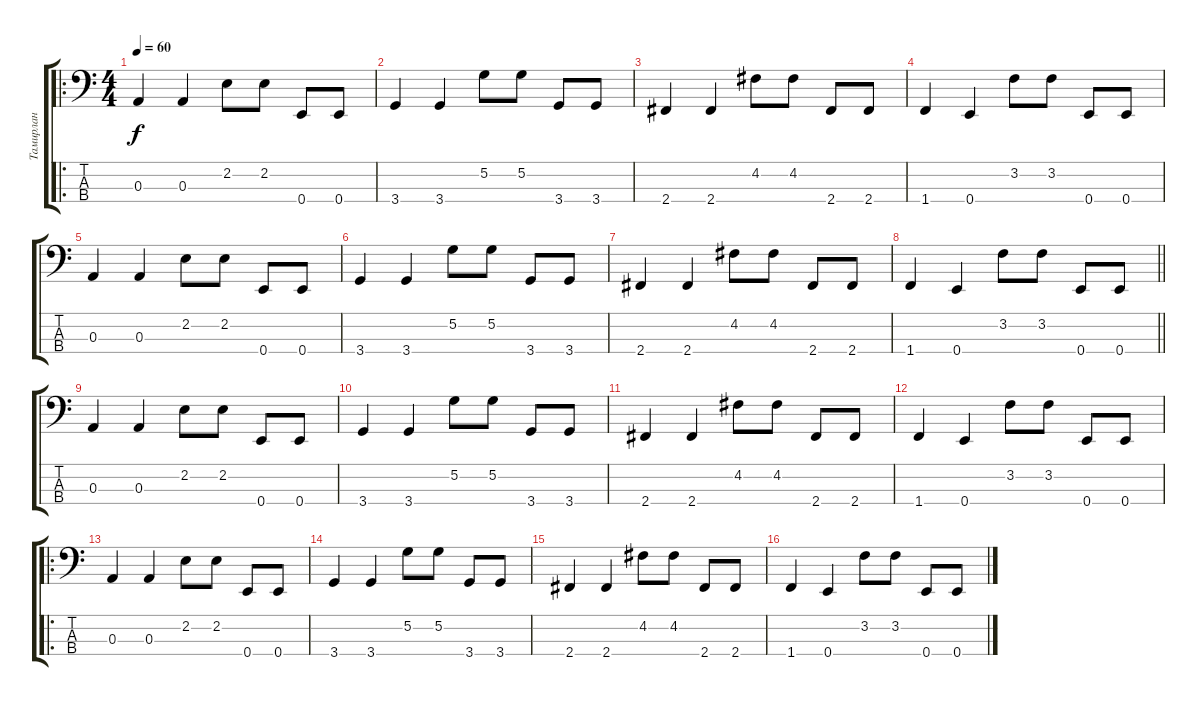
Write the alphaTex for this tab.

\track ("Тамирлан" "Тамирлан") {instrument electricbassfinger}
\staff {score tabs}
\tuning (G2 D2 A1 E1) {hide}
\ro
\ts (4 4)
\tempo 60
\clef f4
\ks c
0.3.4{dy f} 0.3.4 2.2.8 2.2.8 0.4.8 0.4.8 |
3.4.4 3.4.4 5.2.8 5.2.8 3.4.8 3.4.8 |
2.4.4 2.4.4 4.2.8 4.2.8 2.4.8 2.4.8 |
1.4.4 0.4.4 3.2.8 3.2.8 0.4.8 0.4.8 |
0.3.4 0.3.4 2.2.8 2.2.8 0.4.8 0.4.8 |
3.4.4 3.4.4 5.2.8 5.2.8 3.4.8 3.4.8 |
2.4.4 2.4.4 4.2.8 4.2.8 2.4.8 2.4.8 |
\barLineRight lightlight
1.4.4 0.4.4 3.2.8 3.2.8 0.4.8 0.4.8 |
0.3.4 0.3.4 2.2.8 2.2.8 0.4.8 0.4.8 |
3.4.4 3.4.4 5.2.8 5.2.8 3.4.8 3.4.8 |
2.4.4 2.4.4 4.2.8 4.2.8 2.4.8 2.4.8 |
1.4.4 0.4.4 3.2.8 3.2.8 0.4.8 0.4.8 |
\ro
0.3.4 0.3.4 2.2.8 2.2.8 0.4.8 0.4.8 |
3.4.4 3.4.4 5.2.8 5.2.8 3.4.8 3.4.8 |
2.4.4 2.4.4 4.2.8 4.2.8 2.4.8 2.4.8 |
1.4.4 0.4.4 3.2.8 3.2.8 0.4.8 0.4.8
